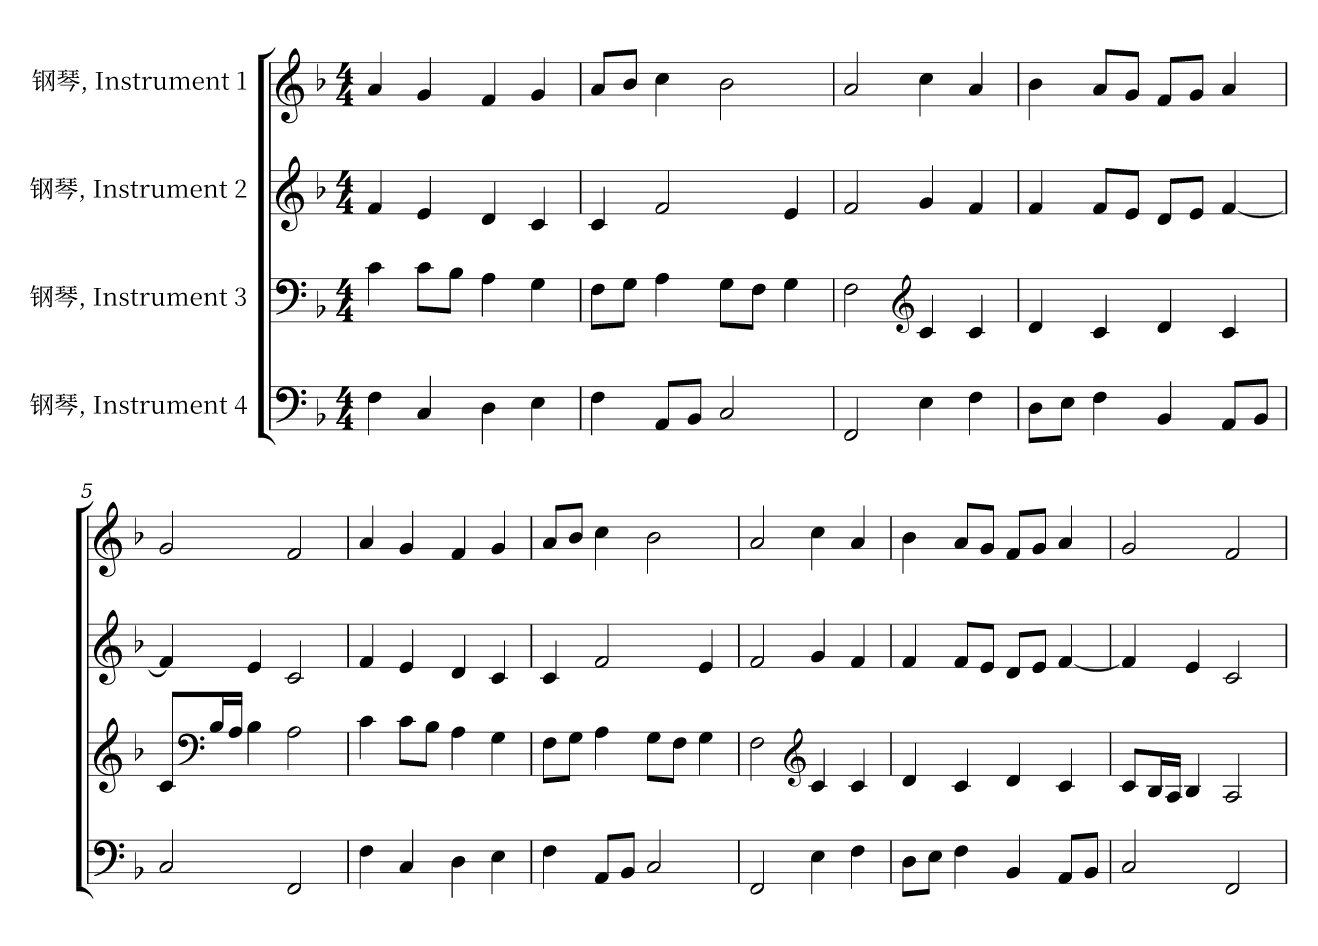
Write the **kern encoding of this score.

**kern	**kern	**kern	**kern
*part4	*part3	*part2	*part1
*staff4	*staff3	*staff2	*staff1
*I"钢琴, Instrument 4	*I"钢琴, Instrument 3	*I"钢琴, Instrument 2	*I"钢琴, Instrument 1
*clefF4	*clefF4	*clefG2	*clefG2
*k[b-]	*k[b-]	*k[b-]	*k[b-]
*M4/4	*M4/4	*M4/4	*M4/4
*MM96	*MM96	*MM96	*MM96
=1	=1	=1	=1
4F\	4c\	4f/	4a/
4C/	8c\L	4e/	4g/
.	8B-\J	.	.
4D\	4A\	4d/	4f/
4E\	4G\	4c/	4g/
=2	=2	=2	=2
4F\	8F\L	4c/	8a/L
.	8G\J	.	8b-/J
8AA/L	4A\	2f/	4cc\
8BB-/J	.	.	.
2C/	8G\L	.	2b-\
.	8F\J	.	.
.	4G\	4e/	.
=3	=3	=3	=3
2FF/	2F\	2f/	2a/
*	*clefG2	*	*
4E\	4c/	4g/	4cc\
4F\	4c/	4f/	4a/
=4	=4	=4	=4
8D\L	4d/	4f/	4b-\
8E\J	.	.	.
4F\	4c/	8f/L	8a/L
.	.	8e/J	8g/J
4BB-/	4d/	8d/L	8f/L
.	.	8e/J	8g/J
8AA/L	4c/	[4f/	4a/
8BB-/J	.	.	.
=5	=5	=5	=5
2C/	8c/L	4f/]	2g/
*	*clefF4	*	*
.	16B-/L	.	.
.	16A/JJ	.	.
.	4B-\	4e/	.
2FF/	2A\	2c/	2f/
!!LO:LB:g=z
=6	=6	=6	=6
4F\	4c\	4f/	4a/
4C/	8c\L	4e/	4g/
.	8B-\J	.	.
4D\	4A\	4d/	4f/
4E\	4G\	4c/	4g/
=7	=7	=7	=7
4F\	8F\L	4c/	8a/L
.	8G\J	.	8b-/J
8AA/L	4A\	2f/	4cc\
8BB-/J	.	.	.
2C/	8G\L	.	2b-\
.	8F\J	.	.
.	4G\	4e/	.
=8	=8	=8	=8
2FF/	2F\	2f/	2a/
*	*clefG2	*	*
4E\	4c/	4g/	4cc\
4F\	4c/	4f/	4a/
=9	=9	=9	=9
8D\L	4d/	4f/	4b-\
8E\J	.	.	.
4F\	4c/	8f/L	8a/L
.	.	8e/J	8g/J
4BB-/	4d/	8d/L	8f/L
.	.	8e/J	8g/J
8AA/L	4c/	[4f/	4a/
8BB-/J	.	.	.
=10	=10	=10	=10
2C/	8c/L	4f/]	2g/
.	16B-/L	.	.
.	16A/JJ	.	.
.	4B-/	4e/	.
2FF/	2A/	2c/	2f/
=	=	=	=
*-	*-	*-	*-
